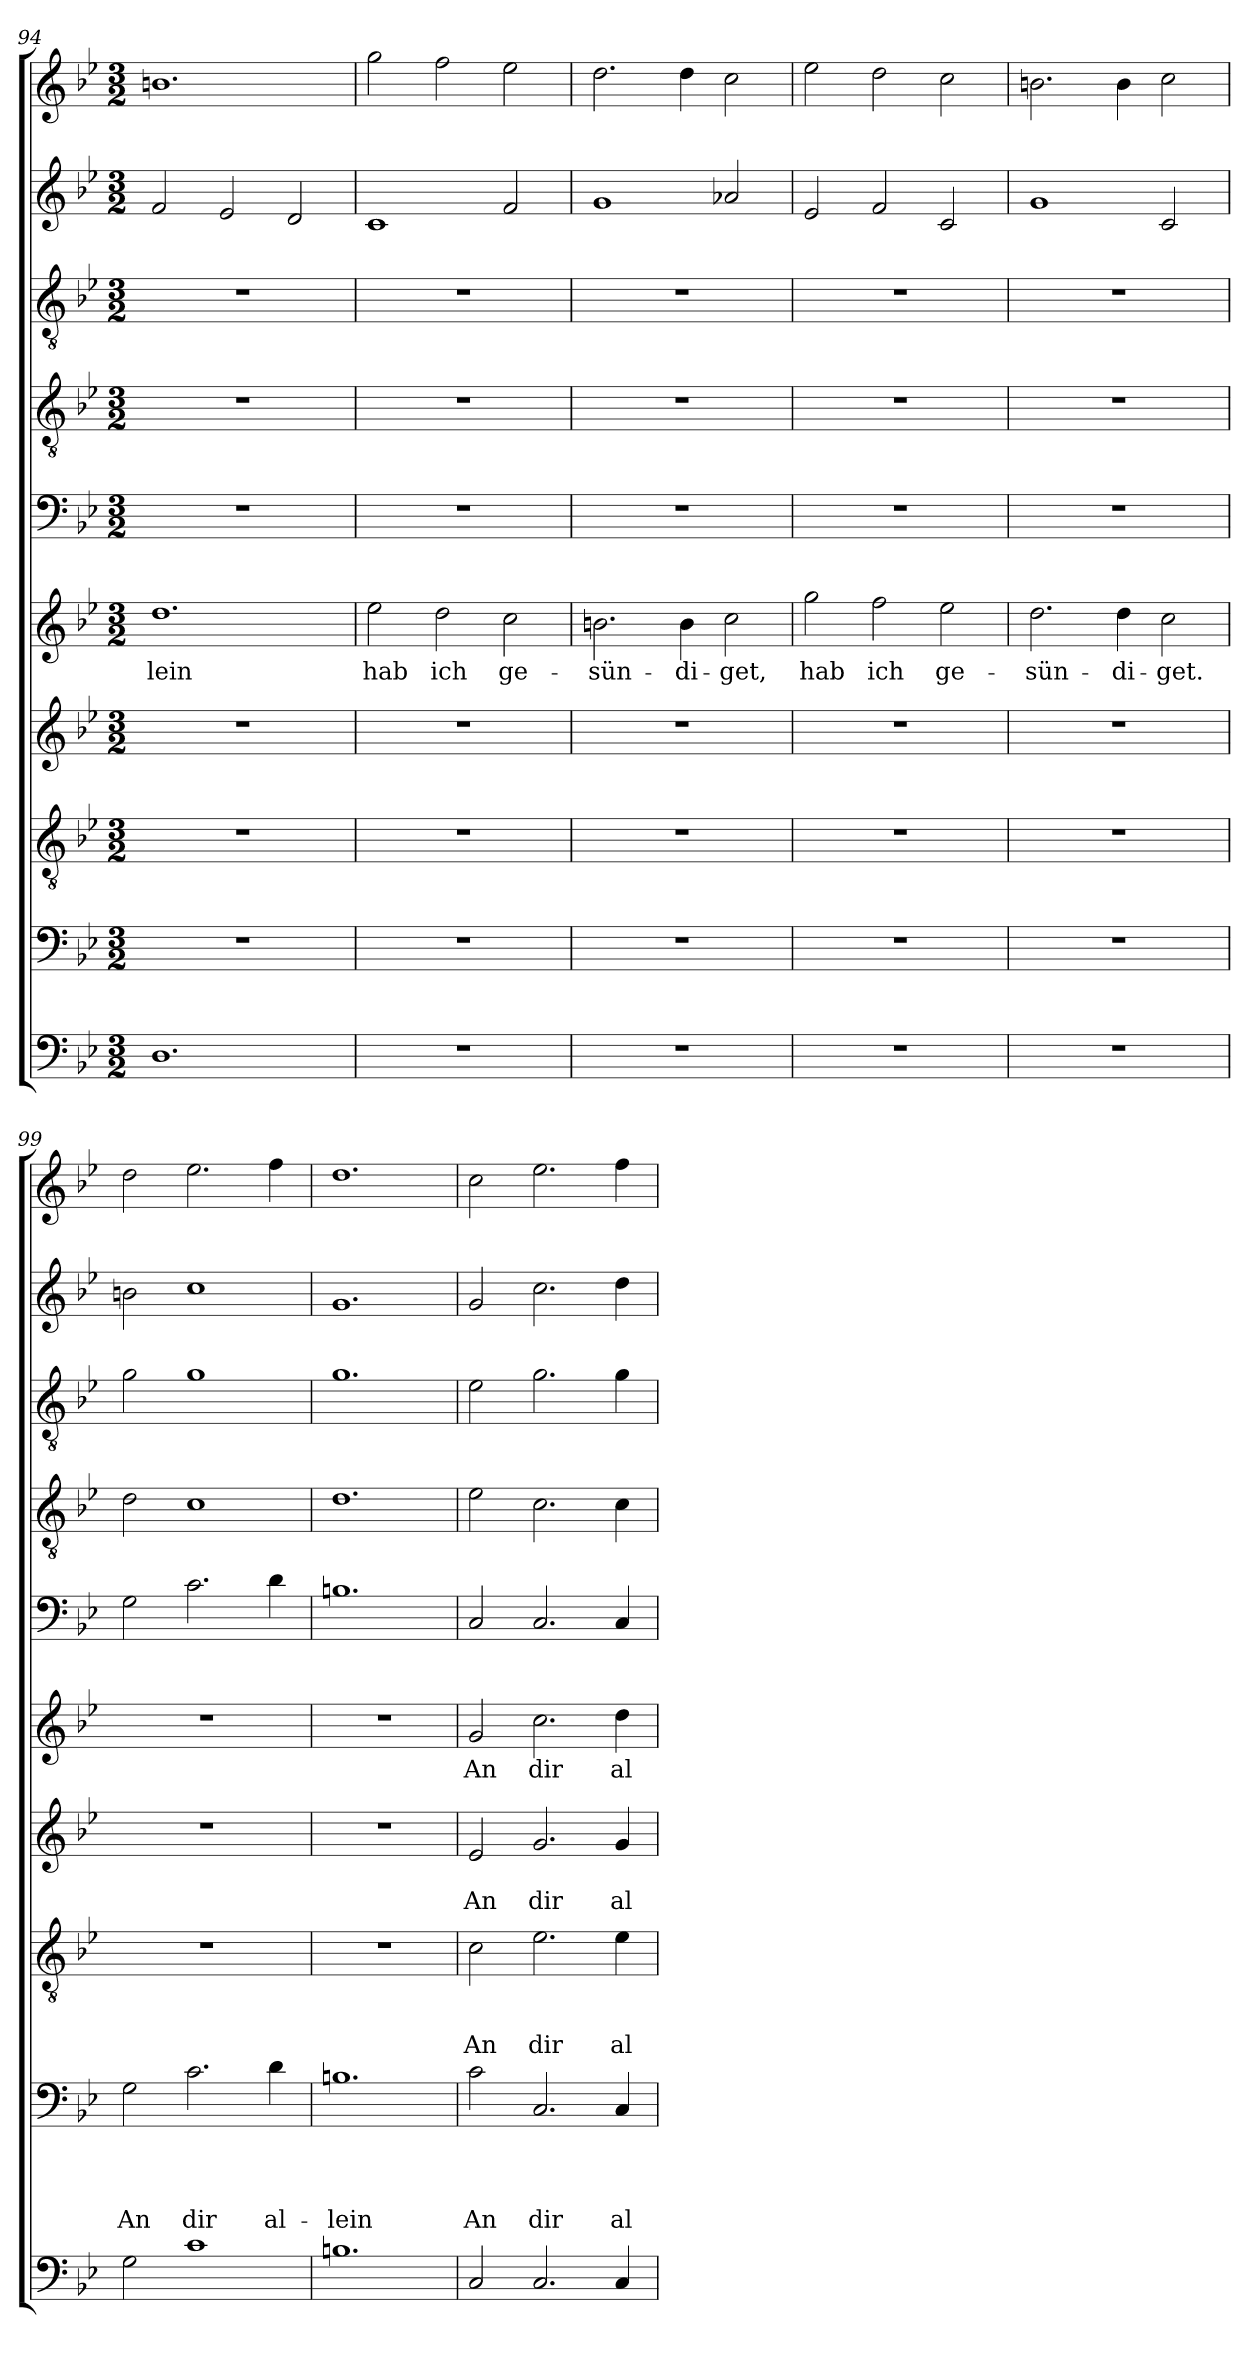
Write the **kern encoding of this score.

**kern	**kern	**text	**text	**text	**text	**kern	**text	**text	**text	**kern	**text	**text	**kern	**text	**kern	**kern	**kern	**kern	**kern
*part10	*part9	*part9	*part9	*part9	*part9	*part8	*part8	*part8	*part8	*part7	*part7	*part7	*part6	*part6	*part5	*part4	*part3	*part2	*part1
*staff10	*staff9	*staff9	*staff9	*staff9	*staff9	*staff8	*staff8	*staff8	*staff8	*staff7	*staff7	*staff7	*staff6	*staff6	*staff5	*staff4	*staff3	*staff2	*staff1
*clefF4	*clefF4	*	*	*	*	*clefGv2	*	*	*	*clefG2	*	*	*clefG2	*	*clefF4	*clefGv2	*clefGv2	*clefG2	*clefG2
*k[b-e-]	*k[b-e-]	*	*	*	*	*k[b-e-]	*	*	*	*k[b-e-]	*	*	*k[b-e-]	*	*k[b-e-]	*k[b-e-]	*k[b-e-]	*k[b-e-]	*k[b-e-]
*g:	*g:	*	*	*	*	*g:	*	*	*	*g:	*	*	*g:	*	*g:	*g:	*g:	*g:	*g:
*M3/2	*M3/2	*	*	*	*	*M3/2	*	*	*	*M3/2	*	*	*M3/2	*	*M3/2	*M3/2	*M3/2	*M3/2	*M3/2
=94	=94	=94	=94	=94	=94	=94	=94	=94	=94	=94	=94	=94	=94	=94	=94	=94	=94	=94	=94
1.D	1.r	.	.	.	.	1.r	.	.	.	1.r	.	.	1.dd	-lein	1.r	1.r	1.r	2f/	1.bn
.	.	.	.	.	.	.	.	.	.	.	.	.	.	.	.	.	.	2e-/	.
.	.	.	.	.	.	.	.	.	.	.	.	.	.	.	.	.	.	2d/	.
=95	=95	=95	=95	=95	=95	=95	=95	=95	=95	=95	=95	=95	=95	=95	=95	=95	=95	=95	=95
1.r	1.r	.	.	.	.	1.r	.	.	.	1.r	.	.	2ee-\	hab	1.r	1.r	1.r	1c	2gg\
.	.	.	.	.	.	.	.	.	.	.	.	.	2dd\	ich	.	.	.	.	2ff\
.	.	.	.	.	.	.	.	.	.	.	.	.	2cc\	ge-	.	.	.	2f/	2ee-\
=96	=96	=96	=96	=96	=96	=96	=96	=96	=96	=96	=96	=96	=96	=96	=96	=96	=96	=96	=96
1.r	1.r	.	.	.	.	1.r	.	.	.	1.r	.	.	2.bn\	-sün-	1.r	1.r	1.r	1g	2.dd\
.	.	.	.	.	.	.	.	.	.	.	.	.	4b\	-di-	.	.	.	.	4dd\
.	.	.	.	.	.	.	.	.	.	.	.	.	2cc\	-get,	.	.	.	2a-X/	2cc\
=97	=97	=97	=97	=97	=97	=97	=97	=97	=97	=97	=97	=97	=97	=97	=97	=97	=97	=97	=97
1.r	1.r	.	.	.	.	1.r	.	.	.	1.r	.	.	2gg\	hab	1.r	1.r	1.r	2e-/	2ee-\
.	.	.	.	.	.	.	.	.	.	.	.	.	2ff\	ich	.	.	.	2f/	2dd\
.	.	.	.	.	.	.	.	.	.	.	.	.	2ee-\	ge-	.	.	.	2c/	2cc\
=98	=98	=98	=98	=98	=98	=98	=98	=98	=98	=98	=98	=98	=98	=98	=98	=98	=98	=98	=98
1.r	1.r	.	.	.	.	1.r	.	.	.	1.r	.	.	2.dd\	-sün-	1.r	1.r	1.r	1g	2.bn\
.	.	.	.	.	.	.	.	.	.	.	.	.	4dd\	-di-	.	.	.	.	4b\
.	.	.	.	.	.	.	.	.	.	.	.	.	2cc\	-get.	.	.	.	2c/	2cc\
!!LO:LB:g=z
=99	=99	=99	=99	=99	=99	=99	=99	=99	=99	=99	=99	=99	=99	=99	=99	=99	=99	=99	=99
2G\	2G\	.	.	.	An	1.r	.	.	.	1.r	.	.	1.r	.	2G\	2d\	2g\	2bn\	2dd\
1c	2.c\	.	.	.	dir	.	.	.	.	.	.	.	.	.	2.c\	1c	1g	1cc	2.ee-\
.	4d\	.	.	.	al-	.	.	.	.	.	.	.	.	.	4d\	.	.	.	4ff\
=100	=100	=100	=100	=100	=100	=100	=100	=100	=100	=100	=100	=100	=100	=100	=100	=100	=100	=100	=100
1.Bn	1.Bn	.	.	.	-lein	1.r	.	.	.	1.r	.	.	1.r	.	1.Bn	1.d	1.g	1.g	1.dd
=101	=101	=101	=101	=101	=101	=101	=101	=101	=101	=101	=101	=101	=101	=101	=101	=101	=101	=101	=101
2C/	2c\	.	.	.	An	2c\	.	.	An	2e-/	.	An	2g/	An	2C/	2e-\	2e-\	2g/	2cc\
2.C/	2.C/	.	.	.	dir	2.e-\	.	.	dir	2.g/	.	dir	2.cc\	dir	2.C/	2.c\	2.g\	2.cc\	2.ee-\
4C/	4C/	.	.	.	al-	4e-\	.	.	al-	4g/	.	al-	4dd\	al-	4C/	4c\	4g\	4dd\	4ff\
=	=	=	=	=	=	=	=	=	=	=	=	=	=	=	=	=	=	=	=
*-	*-	*-	*-	*-	*-	*-	*-	*-	*-	*-	*-	*-	*-	*-	*-	*-	*-	*-	*-
